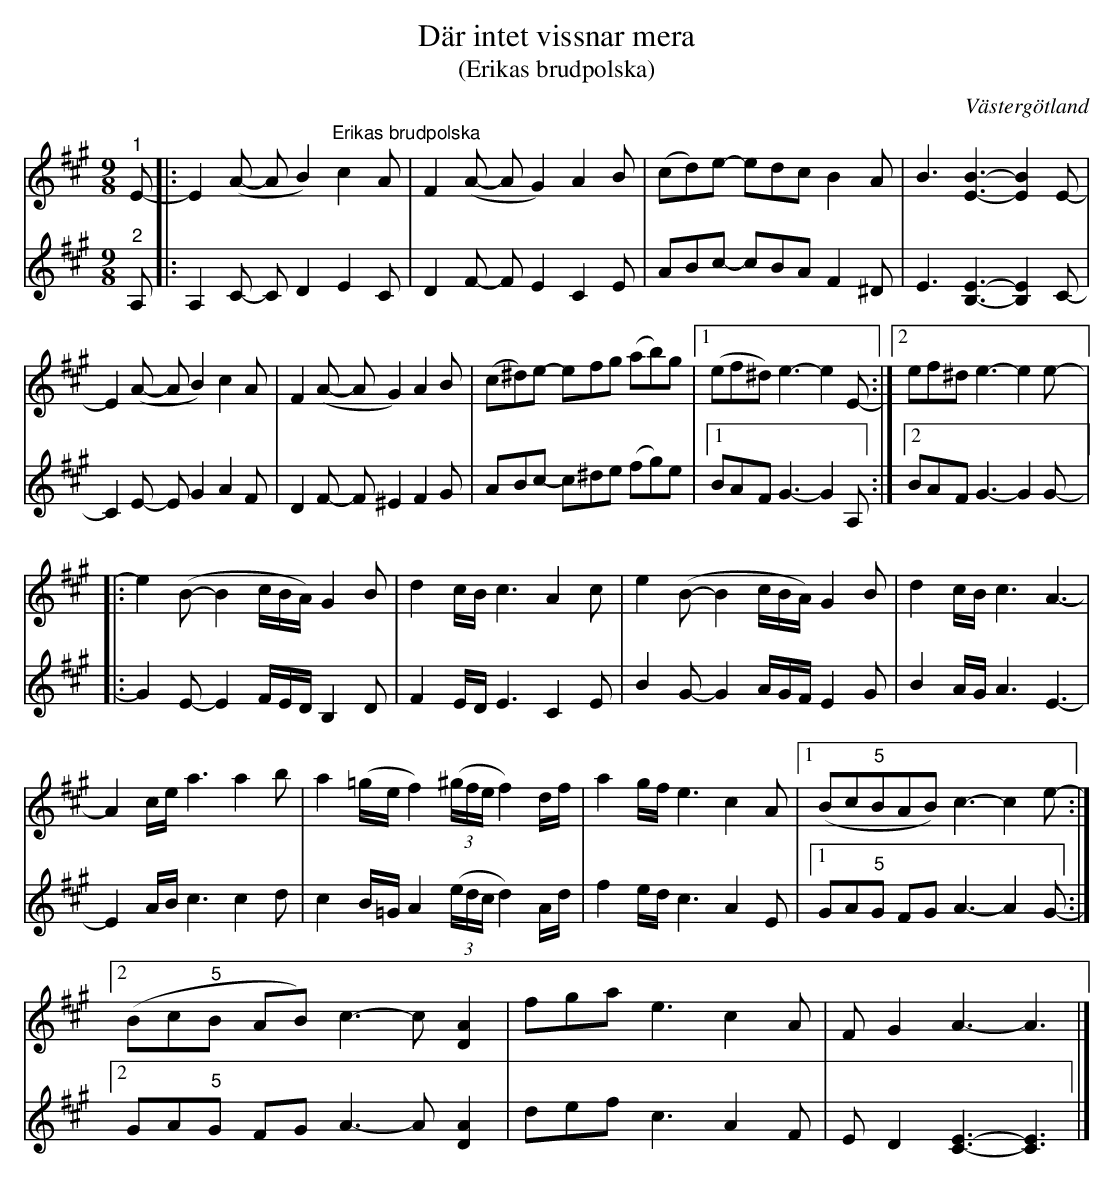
X:1
T:Där intet vissnar mera
T:(Erikas brudpolska)
O:Västergötland
L:1/8
M:9/8
K:A
V:1
"^1" E- |: E2 (A- A B2)"^Erikas brudpolska" c2 A | F2 (A- A G2) A2 B | (cd)e- edc B2 A | B3 [EB]3- [EB]2 E- |
 E2 (A- A B2) c2 A | F2 (A- A G2) A2 B | (c^d)e- efg (ab)g |1 (ef^d) e3- e2 E- :|2 ef^d e3- e2 e- |:
 e2 (B- B2 c/B/A/) G2 B | d2 c/B/ c3 A2 c | e2 (B- B2 c/B/A/) G2 B | d2 c/B/ c3 A3- |
 A2 c/e/ a3 a2 b | a2 (=g/e/ f2) (3(^g/f/e/ f2) d/f/ | a2 g/f/ e3 c2 A |1 (Bc"^5"BAB) c3- c2 e- :|2
 (Bc"^5"B AB) c3- c [DA]2 | fga e3 c2 A | F G2 A3- A3 |]
V:2
"^2" A, |: A,2 C- C D2 E2 C | D2 F- F E2 C2 E | ABc- cBA F2 ^D | E3 [B,E]3- [B,E]2 C- | C2 E- E G2 A2 F |
 D2 F- F ^E2 F2 G | ABc- c^de (fg)e |1 BAF G3- G2 A, :|2 BAF G3- G2 G- |:
G2 E- E2 F/E/D/ B,2 D | F2 E/D/ E3 C2 E | B2 G- G2 A/G/F/ E2 G | B2 A/G/ A3 E3- |
E2 A/B/ c3 c2 d | c2 B/=G/ A2 (3(e/d/c/ d2) A/d/ | f2 e/d/ c3 A2 E |1 GA"^5"G FG A3- A2 G- :|2
GA"^5"G FG A3- A [DA]2 | def c3 A2 F | E D2 [CE]3- [CE]3 |]
